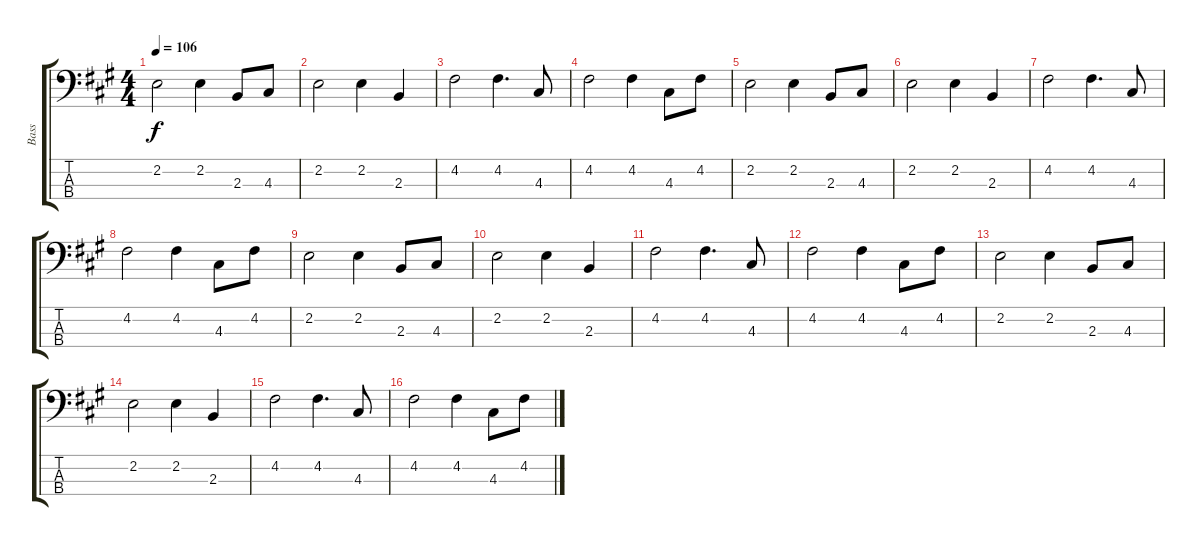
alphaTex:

\track ("Bass" "Bass") {instrument acousticbass}
\staff {score tabs}
\tuning (G2 D2 A1 E1) {hide}
\ts (4 4)
\tempo 106
\clef f4
\ks f#minor
2.2.2{dy f} 2.2.4 2.3.8 4.3.8 |
2.2.2 2.2.4 2.3.4 |
4.2.2 4.2.4{d} 4.3.8 |
4.2.2 4.2.4 4.3.8 4.2.8 |
2.2.2 2.2.4 2.3.8 4.3.8 |
2.2.2 2.2.4 2.3.4 |
4.2.2 4.2.4{d} 4.3.8 |
4.2.2 4.2.4 4.3.8 4.2.8 |
2.2.2 2.2.4 2.3.8 4.3.8 |
2.2.2 2.2.4 2.3.4 |
4.2.2 4.2.4{d} 4.3.8 |
4.2.2 4.2.4 4.3.8 4.2.8 |
2.2.2 2.2.4 2.3.8 4.3.8 |
2.2.2 2.2.4 2.3.4 |
4.2.2 4.2.4{d} 4.3.8 |
4.2.2 4.2.4 4.3.8 4.2.8
